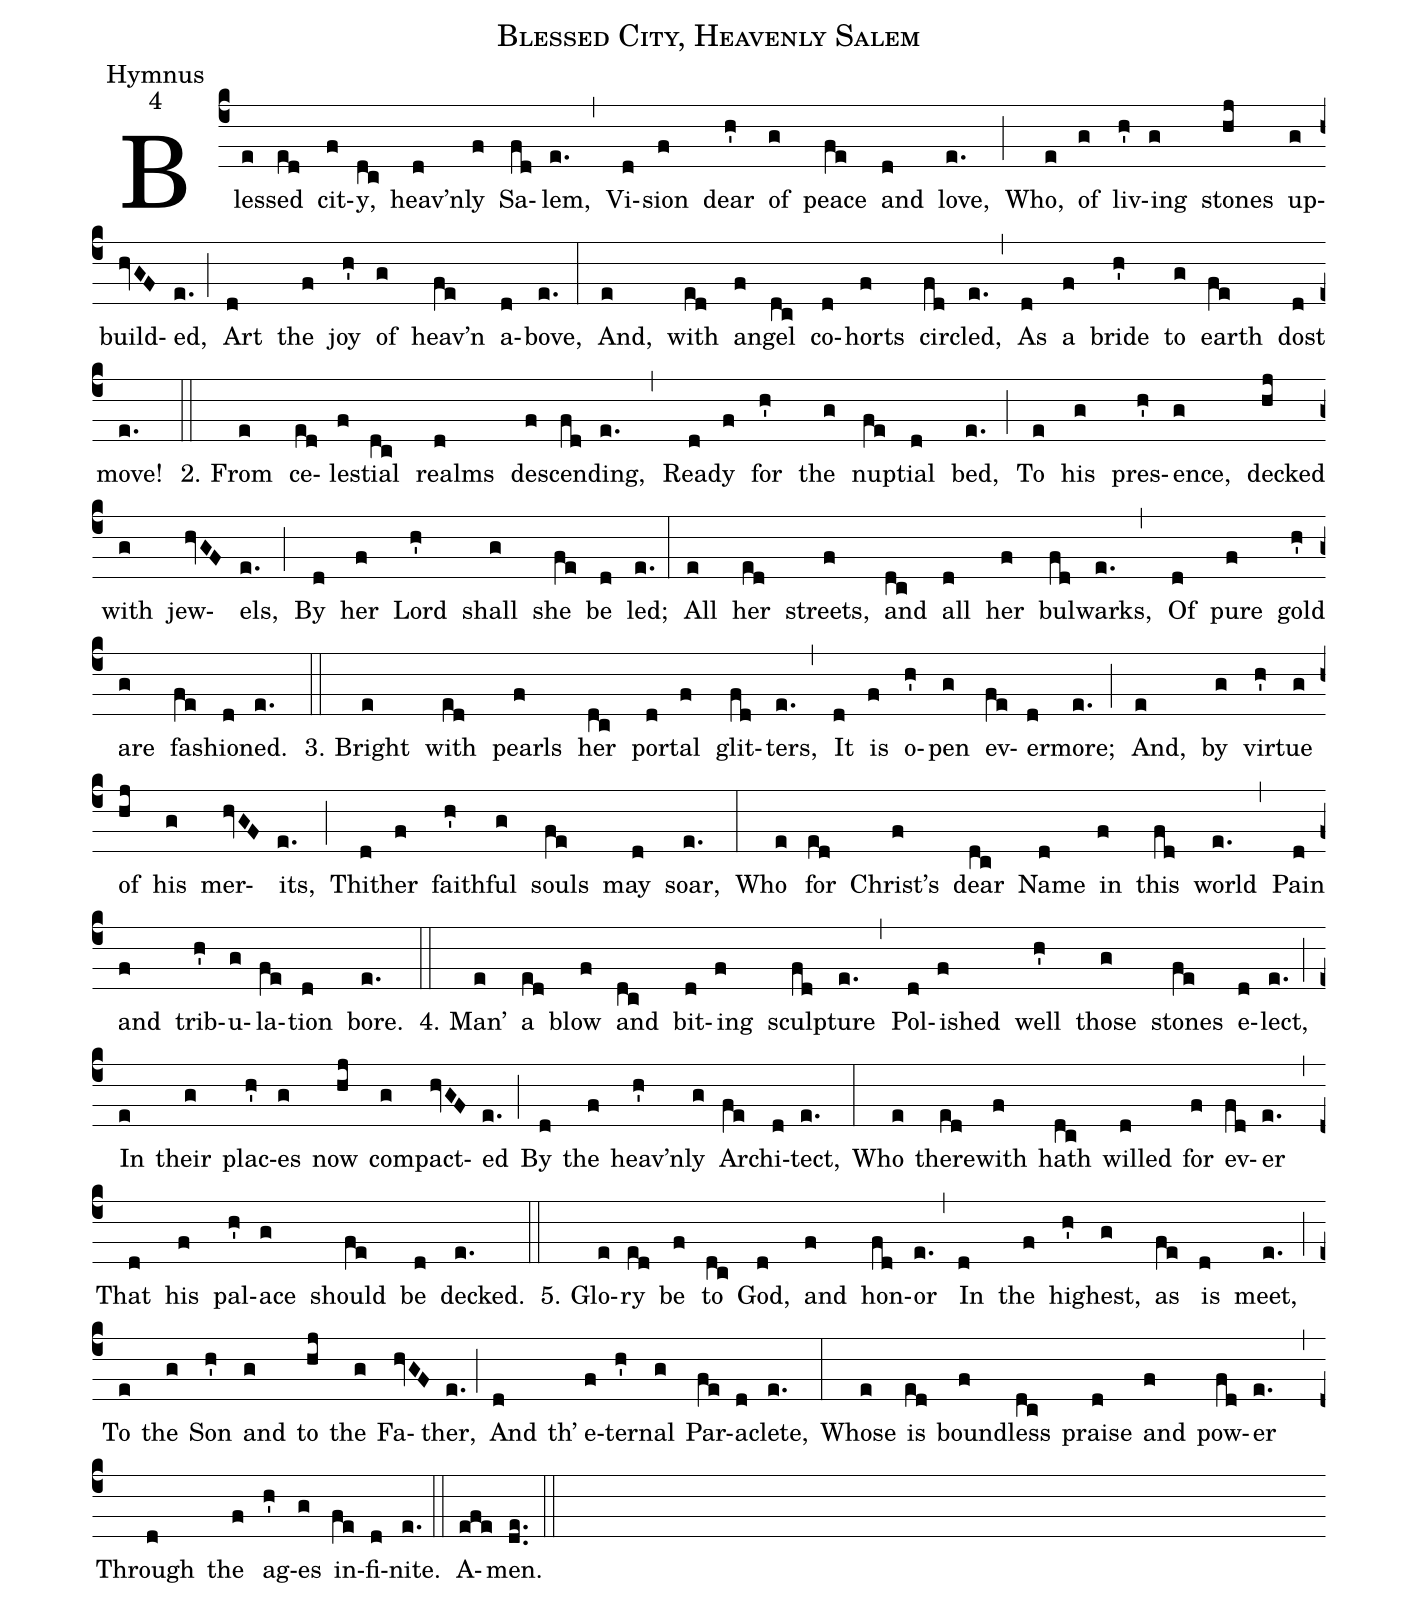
name: Blessed City, Heavenly Salem;
office-part: Hymnus;
mode: 4;
%%
(c4)Bless(e)ed(ed) cit(f)y,(dc) heav'n(d)ly(f) Sa(fd)lem,(e.) (,) Vi(d)sion(f) dear(h') of(g) peace(fe) and(d) love,(e.) (;)
Who,(e) of(g) liv(h')ing(g) stones(hj) up-(g)build(hvGF)ed,(e.) (;) Art(d) the(f) joy(h') of(g) heav'n(fe) a(d)bove,(e.) (:)
And,(e) with(ed) an(f)gel(dc) co(d)horts(f) cir(fd)cled,(e.) (,) As(d) a(f) bride(h') to(g) earth(fe) dost(d) move!(e.) (::)

2. From(e) ce(ed)lest(f)ial(dc) realms(d) de(f)scend(fd)ing,(e.) (,) Read(d)y(f) for(h') the(g) nup(fe)tial(d) bed,(e.) (;)
To(e) his(g) pres(h')ence,(g) decked(hj) with(g) jew(hvGF)els,(e.) (;) By(d) her(f) Lord(h') shall(g) she(fe) be(d) led;(e.) (:)
All(e) her(ed) streets,(f) and(dc) all(d) her(f) bul(fd)warks,(e.) (,) Of(d) pure(f) gold(h') are(g) fa(fe)shion(d)ed.(e.) (::)

3. Bright(e) with(ed) pearls(f) her(dc) por(d)tal(f) glit(fd)ters,(e.) (,) It(d) is(f) o(h')pen(g) ev(fe)er(d)more;(e.) (;)
And,(e) by(g) vir(h')tue(g) of(hj) his(g) mer(hvGF)its,(e.) (;) Thith(d)er(f) faith(h')ful(g) souls(fe) may(d) soar,(e.) (:)
Who(e) for(ed) Christ's(f) dear(dc) Name(d) in(f) this(fd) world(e.) (,) Pain(d) and(f) trib(h')u(g)la(fe)tion(d) bore.(e.) (::)

4. Man'(e) a(ed) blow(f) and(dc) bit(d)ing(f) sculp(fd)ture(e.) (,) Pol(d)ished(f) well(h') those(g) stones(fe) e(d)lect,(e.) (;)
In(e) their(g) plac(h')es(g) now(hj) com(g)pact(hvGF)ed(e.) (;) By(d) the(f) heav'n(h')ly(g) Ar(fe)chi(d)tect,(e.) (:)
Who(e) there(ed)with(f) hath(dc) willed(d) for(f) ev(fd)er(e.) (,) That(d) his(f) pal(h')ace(g) should(fe) be(d) decked.(e.) (::)

5. Glo(e)ry(ed) be(f) to(dc) God,(d) and(f) hon(fd)or(e.) (,) In(d) the(f) high(h')est,(g) as(fe) is(d) meet,(e.) (;)
To(e) the(g) Son(h') and(g) to(hj) the(g) Fa(hvGF)ther,(e.) (;) And(d) th' e(f)ter(h')nal(g) Par(fe)a(d)clete,(e.) (:)
Whose(e) is(ed) bound(f)less(dc) praise(d) and(f) pow(fd)er(e.) (,) Through(d) the(f) ag(h')es(g) in(fe)fi(d)nite.(e.) (::)
A(efe)men.(de..) (::)
